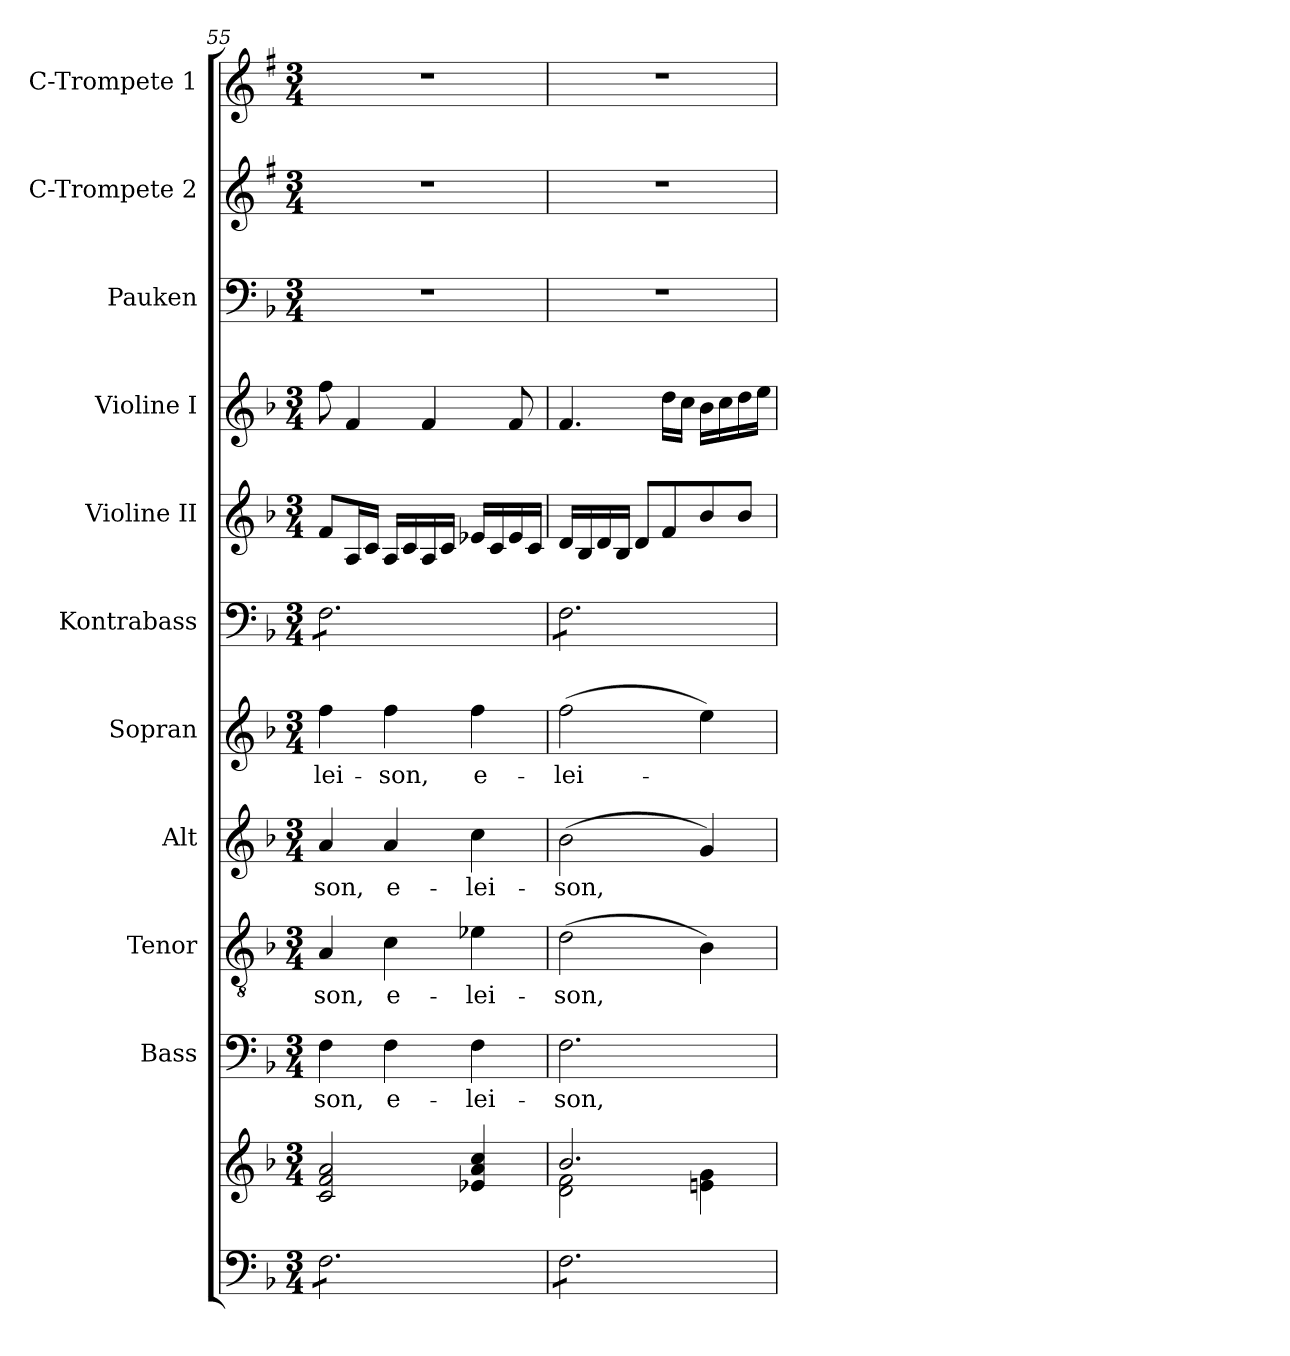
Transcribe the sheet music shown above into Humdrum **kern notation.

**kern	**kern	**kern	**text	**kern	**text	**kern	**text	**kern	**text	**kern	**kern	**kern	**kern	**kern	**kern
*part11	*part11	*part10	*part10	*part9	*part9	*part8	*part8	*part7	*part7	*part6	*part5	*part4	*part3	*part2	*part1
*staff12	*staff11	*staff10	*staff10	*staff9	*staff9	*staff8	*staff8	*staff7	*staff7	*staff6	*staff5	*staff4	*staff3	*staff2	*staff1
*	*	*I"Bass	*	*I"Tenor	*	*I"Alt	*	*I"Sopran	*	*I"Kontrabass	*I"Violine II	*I"Violine I	*I"Pauken	*I"C-Trompete 2	*I"C-Trompete 1
*	*	*I'B.	*	*I'T.	*	*I'A.	*	*I'S.	*	*I'Kb.	*I'Vl. II	*I'Vl. I	*I'Pk.	*I'C Trp. 2	*I'C Trp. 1
*clefF4	*clefG2	*clefF4	*	*clefGv2	*	*clefG2	*	*clefG2	*	*clefF4	*clefG2	*clefG2	*clefF4	*clefG2	*clefG2
*	*	*	*	*	*	*	*	*	*	*ITrd7c12	*	*	*	*ITrd1c2	*ITrd1c2
*k[b-]	*k[b-]	*k[b-]	*	*k[b-]	*	*k[b-]	*	*k[b-]	*	*k[b-]	*k[b-]	*k[b-]	*k[b-]	*k[b-]	*k[b-]
*F:	*F:	*F:	*	*F:	*	*F:	*	*F:	*	*F:	*F:	*F:	*F:	*F:	*F:
*M3/4	*M3/4	*M3/4	*	*M3/4	*	*M3/4	*	*M3/4	*	*M3/4	*M3/4	*M3/4	*M3/4	*M3/4	*M3/4
=55	=55	=55	=55	=55	=55	=55	=55	=55	=55	=55	=55	=55	=55	=55	=55
!	!	!	!LO:LY:b	!	!LO:LY:b	!	!LO:LY:b	!	!LO:LY:b	!	!	!	!	!	!
*tremolo	*	*	*	*	*	*	*	*	*	*	*	*	*	*	*
*	*	*	*	*	*	*	*	*	*	*tremolo	*	*	*	*	*
8F\L	2c/ 2f/ 2a/	4F\	-son,	4A/	-son,	4a/	-son,	4ff\	-lei-	8FF\L	8f/L	8ff\	2.r	2.r	2.r
8F\	.	.	.	.	.	.	.	.	.	8FF\	16A/L	4f/	.	.	.
.	.	.	.	.	.	.	.	.	.	.	16c/JJ	.	.	.	.
!	!	!	!LO:LY:b	!	!LO:LY:b	!	!LO:LY:b	!	!LO:LY:b	!	!	!	!	!	!
8F\	.	4F\	e-	4c\	e-	4a/	e-	4ff\	-son,	8FF\	16A/LL	.	.	.	.
.	.	.	.	.	.	.	.	.	.	.	16c/	.	.	.	.
8F\	.	.	.	.	.	.	.	.	.	8FF\	16A/	4f/	.	.	.
.	.	.	.	.	.	.	.	.	.	.	16c/JJ	.	.	.	.
!	!	!	!LO:LY:b	!	!LO:LY:b	!	!LO:LY:b	!	!LO:LY:b	!	!	!	!	!	!
8F\	4e-X/ 4a/ 4cc/	4F\	-lei-	4e-X\	-lei-	4cc\	-lei-	4ff\	e-	8FF\	16e-X/LL	.	.	.	.
.	.	.	.	.	.	.	.	.	.	.	16c/	.	.	.	.
8F\J	.	.	.	.	.	.	.	.	.	8FF\J	16e-/	8f/	.	.	.
.	.	.	.	.	.	.	.	.	.	.	16c/JJ	.	.	.	.
=56	=56	=56	=56	=56	=56	=56	=56	=56	=56	=56	=56	=56	=56	=56	=56
*	*^	*	*	*	*	*	*	*	*	*	*	*	*	*	*
!	!	!	!	!LO:LY:b	!	!LO:LY:b	!	!LO:LY:b	!	!LO:LY:b	!	!	!	!	!	!
8F\L	2.b-/	2d\ 2f\	2.F\	-son,	(>2d\	-son,	(>2b-\	-son,	(>2ff\	-lei-	8FF\L	16d/LL	4.f/	2.r	2.r	2.r
.	.	.	.	.	.	.	.	.	.	.	.	16B-/	.	.	.	.
8F\	.	.	.	.	.	.	.	.	.	.	8FF\	16d/	.	.	.	.
.	.	.	.	.	.	.	.	.	.	.	.	16B-/JJ	.	.	.	.
8F\	.	.	.	.	.	.	.	.	.	.	8FF\	8d/L	.	.	.	.
8F\	.	.	.	.	.	.	.	.	.	.	8FF\	8f/	16dd\LL	.	.	.
.	.	.	.	.	.	.	.	.	.	.	.	.	16cc\JJ	.	.	.
8F\	.	4en\ 4g\	.	.	4B-\)	.	4g/)	.	4ee\)	.	8FF\	8b-/	16b-\LL	.	.	.
.	.	.	.	.	.	.	.	.	.	.	.	.	16cc\	.	.	.
8F\J	.	.	.	.	.	.	.	.	.	.	8FF\J	8b-/J	16dd\	.	.	.
*	*	*	*	*	*	*	*	*	*	*	*Xtremolo	*	*	*	*	*
*Xtremolo	*	*	*	*	*	*	*	*	*	*	*	*	*	*	*	*
.	.	.	.	.	.	.	.	.	.	.	.	.	16ee\JJ	.	.	.
*	*v	*v	*	*	*	*	*	*	*	*	*	*	*	*	*	*
=	=	=	=	=	=	=	=	=	=	=	=	=	=	=	=
*-	*-	*-	*-	*-	*-	*-	*-	*-	*-	*-	*-	*-	*-	*-	*-
